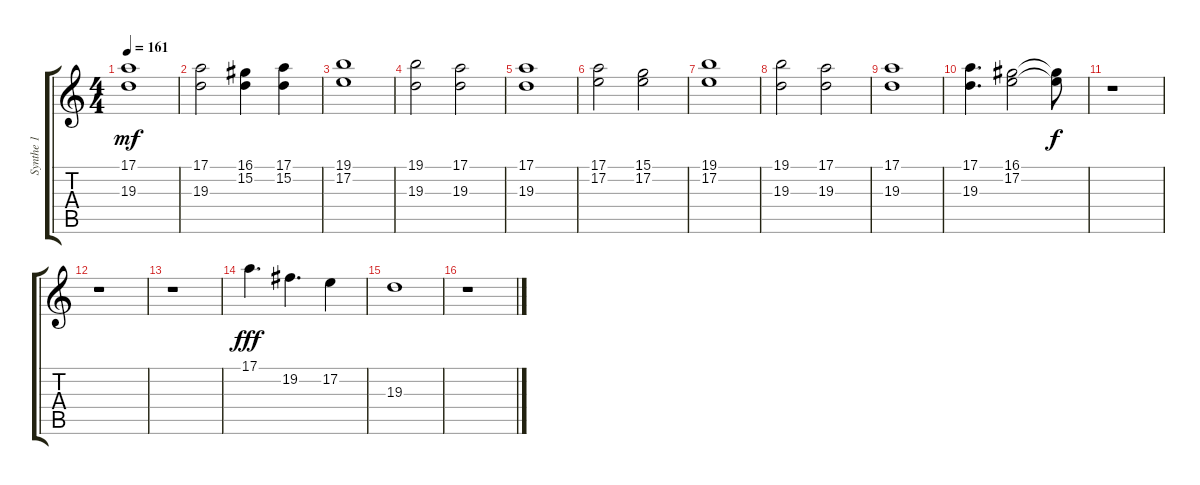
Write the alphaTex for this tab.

\track ("Synthe 1" "Synthe 1") {instrument fx5brightness}
\staff {score tabs}
\tuning (E4 B3 G3 D3 A2 E2) {hide}
\ts (4 4)
\tempo 161
\clef g2
\ks c
(17.1 19.3).1{dy mf} |
(17.1 19.3).2 (16.1 15.2).4 (17.1 15.2).4 |
(19.1 17.2).1 |
(19.1 19.3).2 (17.1 19.3).2 |
(17.1 19.3).1 |
(17.1 17.2).2 (15.1 17.2).2 |
(19.1 17.2).1 |
(19.1 19.3).2 (17.1 19.3).2 |
(17.1 19.3).1 |
(17.1 19.3).4{d} (16.1 17.2).2 (16.1{t} 17.2{t}).8{dy f} |
r.1 |
r.1 |
r.1 |
17.1.4{d dy fff} 19.2.4{d} 17.2.4 |
19.3.1 |
r.1
